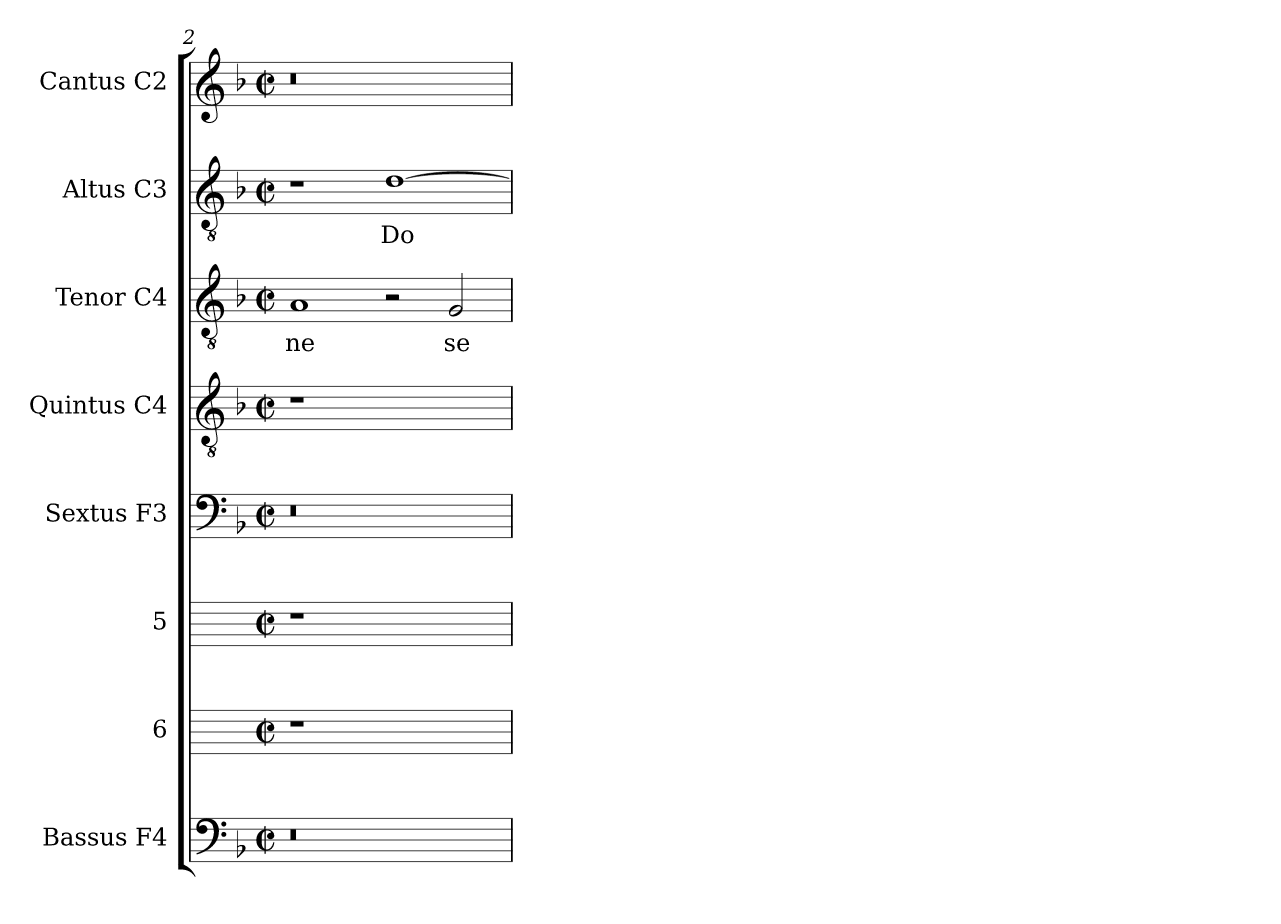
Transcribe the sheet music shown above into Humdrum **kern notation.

**kern	**kern	**kern	**kern	**kern	**kern	**text	**kern	**text	**kern
*part8	*part7	*part6	*part5	*part4	*part3	*part3	*part2	*part2	*part1
*staff8	*staff7	*staff6	*staff5	*staff4	*staff3	*staff3	*staff2	*staff2	*staff1
*I"Bassus  F4	*I"6	*I"5	*I"Sextus  F3	*I"Quintus  C4	*I"Tenor  C4	*	*I"Altus  C3	*	*I"Cantus  C2
*I'B	*	*	*	*	*I'T	*	*I'A	*	*I'C
*clefF4	*	*	*clefF4	*clefGv2	*clefGv2	*	*clefGv2	*	*clefG2
*k[b-]	*k[]	*k[]	*k[b-]	*k[b-]	*k[b-]	*	*k[b-]	*	*k[b-]
*F:	*C:	*C:	*F:	*F:	*F:	*	*F:	*	*F:
*M2/2	*M2/2	*M2/2	*M2/2	*M2/2	*M2/2	*	*M2/2	*	*M2/2
*met(c|)	*met(c|)	*met(c|)	*met(c|)	*met(c|)	*met(c|)	*	*met(c|)	*	*met(c|)
=2	=2	=2	=2	=2	=2	=2	=2	=2	=2
!	!	!	!	!	!	!LO:LY:b:cj	!	!	!
0r	1r	1r	0r	1r	1A	-ne	1r	.	0r
!	!	!	!	!	!	!	!	!LO:LY:b:cj	!
.	1ryy	1ryy	.	1ryy	2r	.	[>1d	Do-	.
!	!	!	!	!	!	!LO:LY:b:cj	!	!	!
.	.	.	.	.	2G/	se-	.	.	.
=	=	=	=	=	=	=	=	=	=
*-	*-	*-	*-	*-	*-	*-	*-	*-	*-
